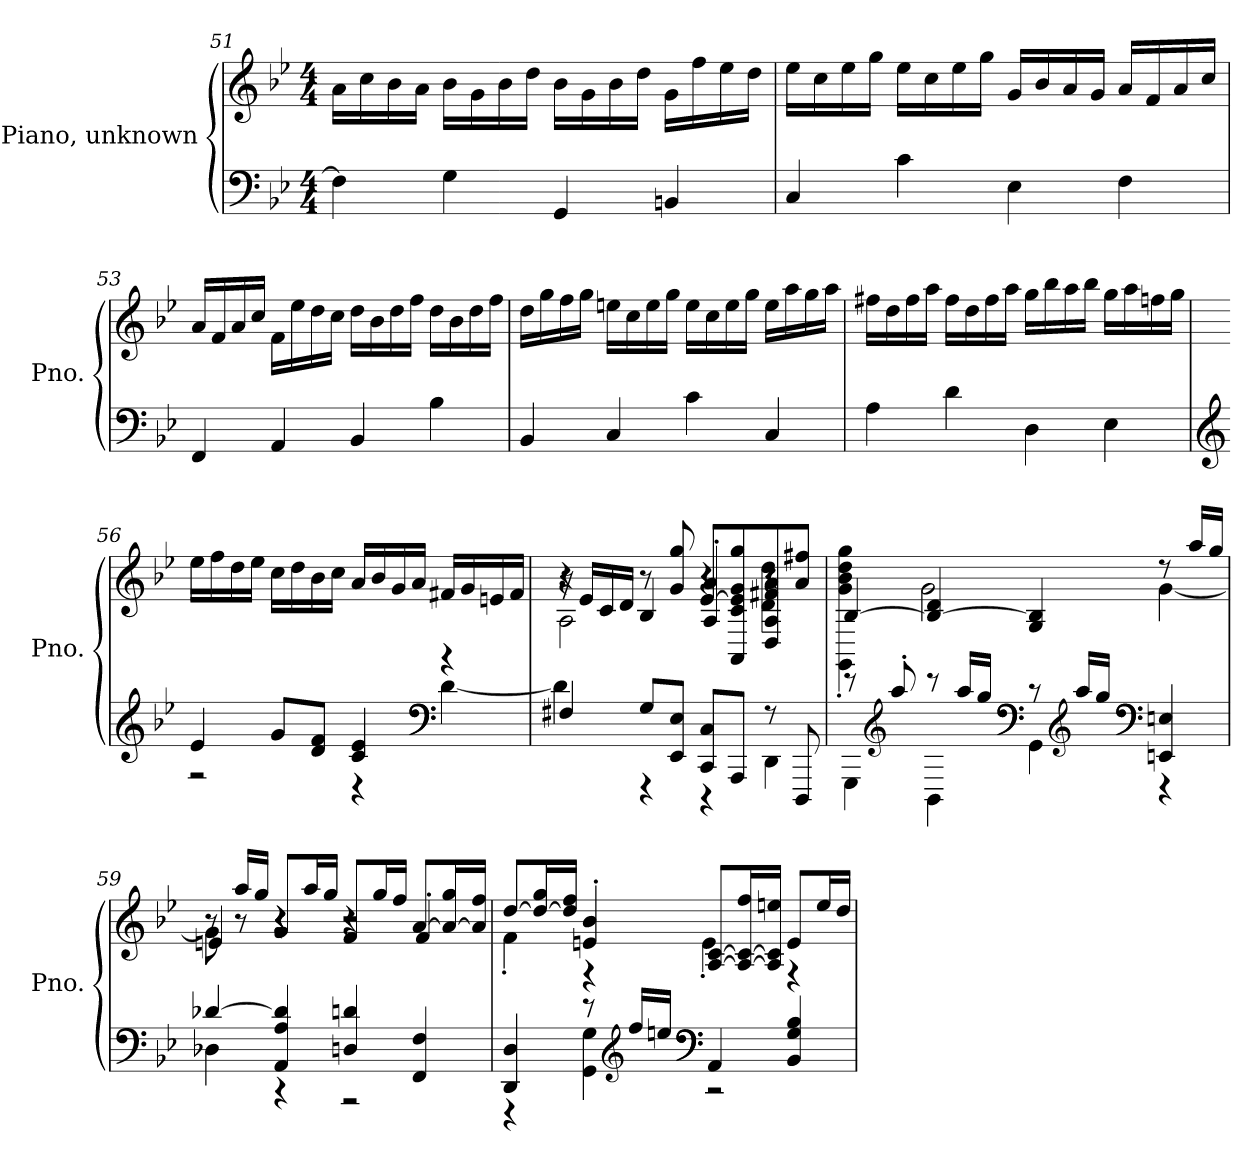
**kern	**kern
*part1	*part1
*staff2	*staff1
*I"Piano, unknown	*
*I'Pno.	*
*clefF4	*clefG2
*k[b-e-]	*k[b-e-]
*M4/4	*M4/4
=51	=51
4F#\]	16a\LL
.	16cc\
.	16b-\
.	16a\JJ
4G\	16b-\LL
.	16g\
.	16b-\
.	16dd\JJ
4GG/	16b-\LL
.	16g\
.	16b-\
.	16dd\JJ
4BBn/	16g\LL
.	16ff\
.	16ee-\
.	16dd\JJ
!!LO:LB:g=z
=52	=52
4C/	16ee-\LL
.	16cc\
.	16ee-\
.	16gg\JJ
4c\	16ee-\LL
.	16cc\
.	16ee-\
.	16gg\JJ
4E-\	16g/LL
.	16b-/
.	16a/
.	16g/JJ
4F\	16a/LL
.	16f/
.	16a/
.	16cc/JJ
=53	=53
4FF/	16a/LL
.	16f/
.	16a/
.	16cc/JJ
4AA/	16f\LL
.	16ee-\
.	16dd\
.	16cc\JJ
4BB-/	16dd\LL
.	16b-\
.	16dd\
.	16ff\JJ
4B-\	16dd\LL
.	16b-\
.	16dd\
.	16ff\JJ
!!LO:LB:g=z
=54	=54
4BB-/	16dd\LL
.	16gg\
.	16ff\
.	16gg\JJ
4C/	16een\LL
.	16cc\
.	16ee\
.	16gg\JJ
4c\	16ee\LL
.	16cc\
.	16ee\
.	16gg\JJ
4C/	16ee\LL
.	16aa\
.	16gg\
.	16aa\JJ
=55	=55
4A\	16ff#X\LL
.	16dd\
.	16ff#\
.	16aa\JJ
4d\	16ff#\LL
.	16dd\
.	16ff#\
.	16aa\JJ
4D\	16gg\LL
.	16bb-\
.	16aa\
.	16bb-\JJ
4E-\	16gg\LL
.	16aa\
.	16ffn\
.	16gg\JJ
!!LO:LB:g=z
=56	=56
*clefG2	*
*^	*
4e-/	2r	16ee-\LL
.	.	16ff\
.	.	16dd\
.	.	16ee-\JJ
8g/L	.	16cc\LL
.	.	16dd\
8d/ 8f/J	.	16b-\
.	.	16cc\JJ
4c/ 4e-/	4r	16a/LL
.	.	16b-/
.	.	16g/
.	.	16a/JJ
*clefF4	*	*
4r	[4d\	16f#X/LL
.	.	16g/
.	.	16en/
.	.	16f#/JJ
=57	=57	=57
*	*	*^
*	*	*	*^
4F#X/	4d\]	16r	2A\	4r
.	.	16e-/LL	.	.
.	.	16c/	.	.
.	.	16d/JJ	.	.
8G/L	4r	8r	.	4B-/
8EE-/ 8E-/J	.	8g/ 8gg/	.	.
8CC/ 8C/L	4r	[8e-/L	4r	4A/' 4a/'
8AAA/J	.	8AA/ 8c/ 8e-/] 8g/ 8gg/	.	.
8r	4DD\	8D/ 8A/ 8f#X/ 8a/	4d\ 4dd\	4r
8DDD/	.	8a/ 8ff#X/J	.	.
*	*	*	*v	*v
!!LO:LB:g=z
=58	=58	=58	=58
8r	4GGG\	[4B-/	4GG\' 4g\' 4b-\' 4dd\' 4gg\'
*clefG2	*	*	*
8aa'/	.	.	.
8r	4BB-\	4B-/_ 4d/	2g\
16aa/LL	.	.	.
16gg/JJ	.	.	.
*clefF4	*	*	*
8r	4GG\	4G/ 4B-/]	.
*clefG2	*	*	*
16aa/LL	.	.	.
16gg/JJ	.	.	.
*clefF4	*	*	*
4EEn/ 4En/	4r	8r	[4g\
.	.	16aa/LL	.
.	.	16gg/JJ	.
=59	=59	=59	=59
*	*	*	*^
[4d-X/	4D-X\	8r	8g\]	4en/
.	.	16aa/LL	8r	.
.	.	16gg/JJ	.	.
4AA/ 4A/ 4d-/]	4r	8g/L	4r	4r
.	.	16aa/L	.	.
.	.	16gg/JJ	.	.
4Dn/ 4dn/	2r	8f/L	2r	4r
.	.	16gg/L	.	.
.	.	16ff/JJ	.	.
4FF/ 4F/	.	[8a/L	.	4f'/
.	.	16a/_ 16gg/L	.	.
.	.	16a/] 16ff/JJ	.	.
*	*	*	*v	*v
!!LO:PB:g=z
=60	=60	=60	=60
4DD/ 4D/	4r	[8dd/L	4f'\
.	.	16dd/_ 16gg/L	.
.	.	16dd/] 16ff/JJ	.
8r	4GG\ 4G\	4en/' 4b-/'	4r
*clefG2	*	*	*
16ff/LL	.	.	.
16een/JJ	.	.	.
*clefF4	*	*	*
4AA/	2r	[8A/ [8c/L	4e'\
.	.	16A/_ 16c/_ 16ff/L	.
.	.	16A/] 16c/] 16een/JJ	.
4BB-/ 4G/ 4B-/	.	8e/L	4r
.	.	16ee/L	.
.	.	16dd/JJ	.
*v	*v	*	*
*	*v	*v
=	=
*-	*-
